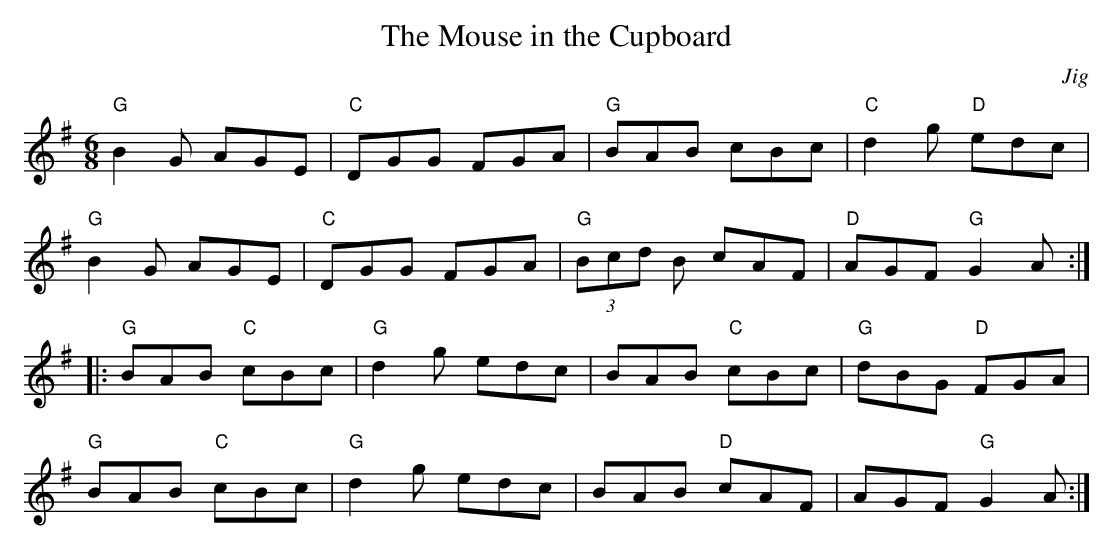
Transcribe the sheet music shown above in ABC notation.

X:1
T:Mouse in the Cupboard, The
M:6/8
L:1/8
C:Jig
K:G
"G"B2G AGE|"C"DGG FGA|"G"BAB cBc|"C"d2g "D"edc|
"G"B2G AGE|"C"DGG FGA|"G"(3Bcd B cAF|"D"AGF "G"G2A:|
|:"G"BAB "C"cBc|"G"d2g edc|BAB "C"cBc|"G"dBG "D"FGA|
"G"BAB "C"cBc|"G"d2g edc|BAB "D"cAF|AGF "G"G2A:|]
